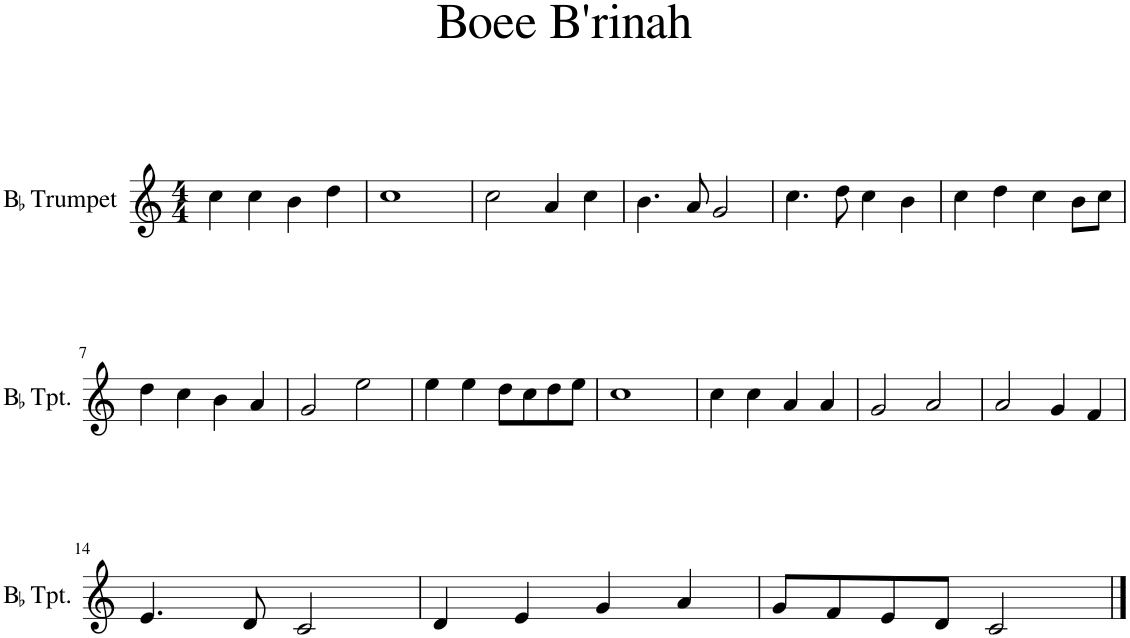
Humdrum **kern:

**kern
*part1
*staff1
*I"BaccidentalFlat Trumpet
*I'BaccidentalFlat Tpt.
*clefG2
*Trd1c2
*k[]
*M4/4
=1
4cc\
4cc\
4b\
4dd\
=2
1cc
=3
2cc\
4a/
4cc\
=4
4.b\
8a/
2g/
=5
4.cc\
8dd\
4cc\
4b\
=6
4cc\
4dd\
4cc\
8b\L
8cc\J
!!LO:LB:g=z
=7
4dd\
4cc\
4b\
4a/
=8
2g/
2ee\
=9
4ee\
4ee\
8dd\L
8cc\
8dd\
8ee\J
=10
1cc
=11
4cc\
4cc\
4a/
4a/
=12
2g/
2a/
=13
2a/
4g/
4f/
!!LO:LB:g=z
=14
4.e/
8d/
2c/
=15
4d/
4e/
4g/
4a/
=16
8g/L
8f/
8e/
8d/J
2c/
==
*-
